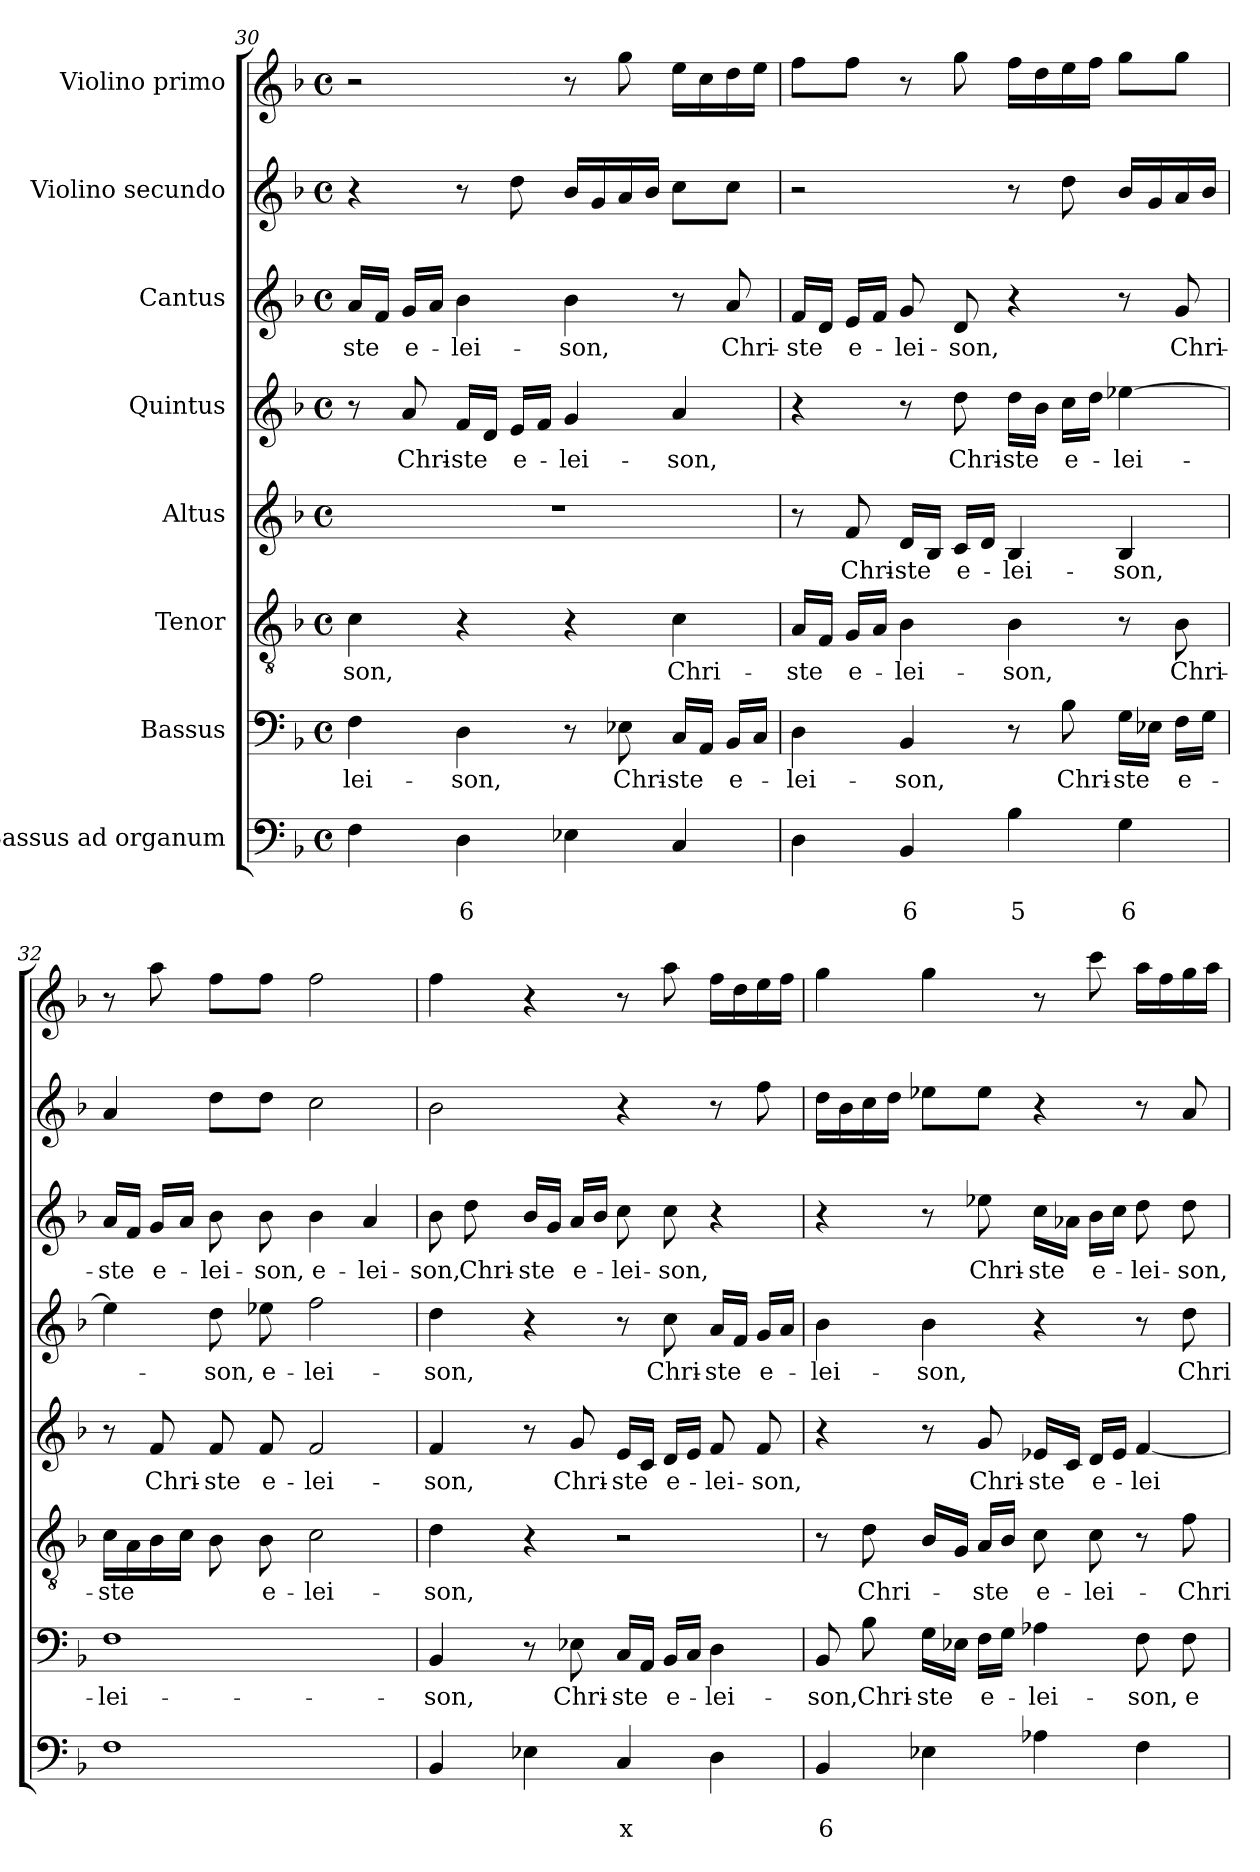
**kern	**text	**text	**kern	**text	**kern	**text	**kern	**text	**kern	**text	**kern	**text	**kern	**kern
*part8	*part8	*part8	*part7	*part7	*part6	*part6	*part5	*part5	*part4	*part4	*part3	*part3	*part2	*part1
*staff8	*staff8	*staff8	*staff7	*staff7	*staff6	*staff6	*staff5	*staff5	*staff4	*staff4	*staff3	*staff3	*staff2	*staff1
*I"Bassus ad  organum	*	*	*I"Bassus	*	*I"Tenor	*	*I"Altus	*	*I"Quintus	*	*I"Cantus	*	*I"Violino secundo	*I"Violino primo
!!LO:PB:g=z
*clefF4	*	*	*clefF4	*	*clefGv2	*	*clefG2	*	*clefG2	*	*clefG2	*	*clefG2	*clefG2
*k[b-]	*	*	*k[b-]	*	*k[b-]	*	*k[b-]	*	*k[b-]	*	*k[b-]	*	*k[b-]	*k[b-]
*F:	*	*	*F:	*	*F:	*	*F:	*	*F:	*	*F:	*	*F:	*F:
*M4/4	*	*	*M4/4	*	*M4/4	*	*M4/4	*	*M4/4	*	*M4/4	*	*M4/4	*M4/4
*met(c)	*	*	*met(c)	*	*met(c)	*	*met(c)	*	*met(c)	*	*met(c)	*	*met(c)	*met(c)
=30	=30	=30	=30	=30	=30	=30	=30	=30	=30	=30	=30	=30	=30	=30
!	!	!	!	!LO:LY:b	!	!LO:LY:b	!	!	!	!	!	!LO:LY:b	!	!
4F\	.	.	4F\	-lei-	4c\	-son,	1r	.	8r	.	16a/LL	-ste	4r	2r
.	.	.	.	.	.	.	.	.	.	.	16f/JJ	.	.	.
!	!	!	!	!	!	!	!	!	!	!LO:LY:b	!	!LO:LY:b	!	!
.	.	.	.	.	.	.	.	.	8a/	Chri-	16g/LL	e-	.	.
.	.	.	.	.	.	.	.	.	.	.	16a/JJ	.	.	.
!	!	!LO:LY:b	!	!LO:LY:b	!	!	!	!	!	!LO:LY:b	!	!LO:LY:b	!	!
4D\	.	6	4D\	-son,	4r	.	.	.	16f/LL	-ste	4b-\	-lei-	8r	.
.	.	.	.	.	.	.	.	.	16d/JJ	.	.	.	.	.
!	!	!	!	!	!	!	!	!	!	!LO:LY:b	!	!	!	!
.	.	.	.	.	.	.	.	.	16e/LL	e-	.	.	8dd\	.
.	.	.	.	.	.	.	.	.	16f/JJ	.	.	.	.	.
!	!	!	!	!	!	!	!	!	!	!LO:LY:b	!	!LO:LY:b	!	!
4E-X\	.	.	8r	.	4r	.	.	.	4g/	-lei-	4b-\	-son,	16b-/LL	8r
.	.	.	.	.	.	.	.	.	.	.	.	.	16g/	.
!	!	!	!	!LO:LY:b	!	!	!	!	!	!	!	!	!	!
.	.	.	8E-X\	Chri-	.	.	.	.	.	.	.	.	16a/	8gg\
.	.	.	.	.	.	.	.	.	.	.	.	.	16b-/JJ	.
!	!	!	!	!LO:LY:b	!	!LO:LY:b	!	!	!	!LO:LY:b	!	!	!	!
4C/	.	.	16C/LL	-ste	4c\	Chri-	.	.	4a/	-son,	8r	.	8cc\L	16ee\LL
.	.	.	16AA/JJ	.	.	.	.	.	.	.	.	.	.	16cc\
!	!	!	!	!LO:LY:b	!	!	!	!	!	!	!	!LO:LY:b	!	!
.	.	.	16BB-/LL	e-	.	.	.	.	.	.	8a/	Chri-	8cc\J	16dd\
.	.	.	16C/JJ	.	.	.	.	.	.	.	.	.	.	16ee\JJ
=31	=31	=31	=31	=31	=31	=31	=31	=31	=31	=31	=31	=31	=31	=31
!	!	!	!	!LO:LY:b	!	!LO:LY:b	!	!	!	!	!	!LO:LY:b	!	!
4D\	.	.	4D\	-lei-	16A/LL	-ste	8r	.	4r	.	16f/LL	-ste	2r	8ff\L
.	.	.	.	.	16F/JJ	.	.	.	.	.	16d/JJ	.	.	.
!	!	!	!	!	!	!LO:LY:b	!	!LO:LY:b	!	!	!	!LO:LY:b	!	!
.	.	.	.	.	16G/LL	e-	8f/	Chri-	.	.	16e/LL	e-	.	8ff\J
.	.	.	.	.	16A/JJ	.	.	.	.	.	16f/JJ	.	.	.
!	!	!LO:LY:b	!	!LO:LY:b	!	!LO:LY:b	!	!LO:LY:b	!	!	!	!LO:LY:b	!	!
4BB-/	.	6	4BB-/	-son,	4B-\	-lei-	16d/LL	-ste	8r	.	8g/	-lei-	.	8r
.	.	.	.	.	.	.	16B-/JJ	.	.	.	.	.	.	.
!	!	!	!	!	!	!	!	!LO:LY:b	!	!LO:LY:b	!	!LO:LY:b	!	!
.	.	.	.	.	.	.	16c/LL	e-	8dd\	Chri-	8d/	-son,	.	8gg\
.	.	.	.	.	.	.	16d/JJ	.	.	.	.	.	.	.
!	!	!LO:LY:b	!	!	!	!LO:LY:b	!	!LO:LY:b	!	!LO:LY:b	!	!	!	!
4B-\	.	5	8r	.	4B-\	-son,	4B-/	-lei-	16dd\LL	-ste	4r	.	8r	16ff\LL
.	.	.	.	.	.	.	.	.	16b-\JJ	.	.	.	.	16dd\
!	!	!	!	!LO:LY:b	!	!	!	!	!	!LO:LY:b	!	!	!	!
.	.	.	8B-\	Chri-	.	.	.	.	16cc\LL	e-	.	.	8dd\	16ee\
.	.	.	.	.	.	.	.	.	16dd\JJ	.	.	.	.	16ff\JJ
!	!	!LO:LY:b	!	!LO:LY:b	!	!	!	!LO:LY:b	!	!LO:LY:b	!	!	!	!
4G\	.	6	16G\LL	-ste	8r	.	4B-/	-son,	[4ee-X\	-lei-	8r	.	16b-/LL	8gg\L
.	.	.	16E-X\JJ	.	.	.	.	.	.	.	.	.	16g/	.
!	!	!	!	!LO:LY:b	!	!LO:LY:b	!	!	!	!	!	!LO:LY:b	!	!
.	.	.	16F\LL	e-	8B-\	Chri-	.	.	.	.	8g/	Chri-	16a/	8gg\J
.	.	.	16G\JJ	.	.	.	.	.	.	.	.	.	16b-/JJ	.
=32	=32	=32	=32	=32	=32	=32	=32	=32	=32	=32	=32	=32	=32	=32
!	!	!	!	!LO:LY:b	!	!LO:LY:b	!	!	!	!	!	!LO:LY:b	!	!
1F	.	.	1F	-lei-	16c\LL	-ste	8r	.	4ee-\]	.	16a/LL	-ste	4a/	8r
.	.	.	.	.	16A\	.	.	.	.	.	16f/JJ	.	.	.
!	!	!	!	!	!	!	!	!LO:LY:b	!	!	!	!LO:LY:b	!	!
.	.	.	.	.	16B-\	.	8f/	Chri-	.	.	16g/LL	e-	.	8aa\
.	.	.	.	.	16c\JJ	.	.	.	.	.	16a/JJ	.	.	.
!	!	!	!	!	!	!	!	!LO:LY:b	!	!LO:LY:b	!	!LO:LY:b	!	!
.	.	.	.	.	8B-\	.	8f/	-ste	8dd\	-son,	8b-\	-lei-	8dd\L	8ff\L
!	!	!	!	!	!	!LO:LY:b	!	!LO:LY:b	!	!LO:LY:b	!	!LO:LY:b	!	!
.	.	.	.	.	8B-\	e-	8f/	e-	8ee-X\	e-	8b-\	-son,	8dd\J	8ff\J
!	!	!	!	!	!	!LO:LY:b	!	!LO:LY:b	!	!LO:LY:b	!	!LO:LY:b	!	!
.	.	.	.	.	2c\	-lei-	2f/	-lei-	2ff\	-lei-	4b-\	e-	2cc\	2ff\
!	!	!	!	!	!	!	!	!	!	!	!	!LO:LY:b	!	!
.	.	.	.	.	.	.	.	.	.	.	4a/	-lei-	.	.
=33	=33	=33	=33	=33	=33	=33	=33	=33	=33	=33	=33	=33	=33	=33
!	!	!	!	!LO:LY:b	!	!LO:LY:b	!	!LO:LY:b	!	!LO:LY:b	!	!LO:LY:b	!	!
4BB-/	.	.	4BB-/	-son,	4d\	-son,	4f/	-son,	4dd\	-son,	8b-\	-son,	2b-\	4ff\
!	!	!	!	!	!	!	!	!	!	!	!	!LO:LY:b	!	!
.	.	.	.	.	.	.	.	.	.	.	8dd\	Chri-	.	.
!	!	!	!	!	!	!	!	!	!	!	!	!LO:LY:b	!	!
4E-X\	.	.	8r	.	4r	.	8r	.	4r	.	16b-/LL	-ste	.	4r
.	.	.	.	.	.	.	.	.	.	.	16g/JJ	.	.	.
!	!	!	!	!LO:LY:b	!	!	!	!LO:LY:b	!	!	!	!LO:LY:b	!	!
.	.	.	8E-X\	Chri-	.	.	8g/	Chri-	.	.	16a/LL	e-	.	.
.	.	.	.	.	.	.	.	.	.	.	16b-/JJ	.	.	.
!	!	!LO:LY:b	!	!LO:LY:b	!	!	!	!LO:LY:b	!	!	!	!LO:LY:b	!	!
4C/	.	x	16C/LL	-ste	2r	.	16e/LL	-ste	8r	.	8cc\	-lei-	4r	8r
.	.	.	16AA/JJ	.	.	.	16c/JJ	.	.	.	.	.	.	.
!	!	!	!	!LO:LY:b	!	!	!	!LO:LY:b	!	!LO:LY:b	!	!LO:LY:b	!	!
.	.	.	16BB-/LL	e-	.	.	16d/LL	e-	8cc\	Chri-	8cc\	-son,	.	8aa\
.	.	.	16C/JJ	.	.	.	16e/JJ	.	.	.	.	.	.	.
!	!	!	!	!LO:LY:b	!	!	!	!LO:LY:b	!	!LO:LY:b	!	!	!	!
4D\	.	.	4D\	-lei-	.	.	8f/	-lei-	16a/LL	-ste	4r	.	8r	16ff\LL
.	.	.	.	.	.	.	.	.	16f/JJ	.	.	.	.	16dd\
!	!	!	!	!	!	!	!	!LO:LY:b	!	!LO:LY:b	!	!	!	!
.	.	.	.	.	.	.	8f/	-son,	16g/LL	e-	.	.	8ff\	16ee\
.	.	.	.	.	.	.	.	.	16a/JJ	.	.	.	.	16ff\JJ
!!LO:LB:g=z
=34	=34	=34	=34	=34	=34	=34	=34	=34	=34	=34	=34	=34	=34	=34
!	!	!LO:LY:b	!	!LO:LY:b	!	!	!	!	!	!LO:LY:b	!	!	!	!
4BB-/	.	6	8BB-/	-son,	8r	.	4r	.	4b-\	-lei-	4r	.	16dd\LL	4gg\
.	.	.	.	.	.	.	.	.	.	.	.	.	16b-\	.
!	!	!	!	!LO:LY:b	!	!LO:LY:b	!	!	!	!	!	!	!	!
.	.	.	8B-\	Chri-	8d\	Chri-	.	.	.	.	.	.	16cc\	.
.	.	.	.	.	.	.	.	.	.	.	.	.	16dd\JJ	.
!	!	!	!	!LO:LY:b	!	!	!	!	!	!LO:LY:b	!	!	!	!
4E-X\	.	.	16G\LL	-ste	16B-/LL	.	8r	.	4b-\	-son,	8r	.	8ee-X\L	4gg\
.	.	.	16E-X\JJ	.	16G/JJ	.	.	.	.	.	.	.	.	.
!	!	!	!	!LO:LY:b	!	!LO:LY:b	!	!LO:LY:b	!	!	!	!LO:LY:b	!	!
.	.	.	16F\LL	e-	16A/LL	-ste	8g/	Chri-	.	.	8ee-X\	Chri-	8ee-\J	.
.	.	.	16G\JJ	.	16B-/JJ	.	.	.	.	.	.	.	.	.
!	!	!	!	!LO:LY:b	!	!LO:LY:b	!	!LO:LY:b	!	!	!	!LO:LY:b	!	!
4A-X\	.	.	4A-X\	-lei-	8c\	e-	16e-X/LL	-ste	4r	.	16cc\LL	-ste	4r	8r
.	.	.	.	.	.	.	16c/JJ	.	.	.	16a-X\JJ	.	.	.
!	!	!	!	!	!	!LO:LY:b	!	!LO:LY:b	!	!	!	!LO:LY:b	!	!
.	.	.	.	.	8c\	-lei-	16d/LL	e-	.	.	16b-\LL	e-	.	8ccc\
.	.	.	.	.	.	.	16e-/JJ	.	.	.	16cc\JJ	.	.	.
!	!	!	!	!LO:LY:b	!	!	!	!LO:LY:b	!	!	!	!LO:LY:b	!	!
4F\	.	.	8F\	-son,	8r	.	[4f/	-lei-	8r	.	8dd\	-lei-	8r	16aa\LL
.	.	.	.	.	.	.	.	.	.	.	.	.	.	16ff\
!	!	!	!	!LO:LY:b	!	!LO:LY:b	!	!	!	!LO:LY:b	!	!LO:LY:b	!	!
.	.	.	8F\	e-	8f\	-Chri-	.	.	8dd\	Chri-	8dd\	-son,	8a/	16gg\
.	.	.	.	.	.	.	.	.	.	.	.	.	.	16aa\JJ
=	=	=	=	=	=	=	=	=	=	=	=	=	=	=
*-	*-	*-	*-	*-	*-	*-	*-	*-	*-	*-	*-	*-	*-	*-
